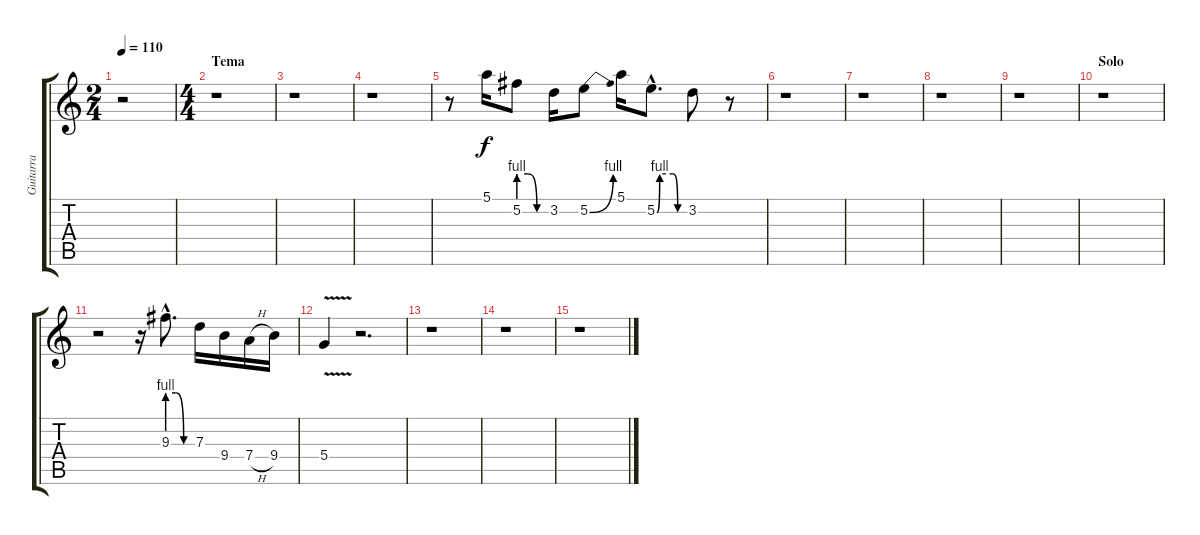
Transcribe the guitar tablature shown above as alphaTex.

\track ("Guitarra" "Guitarra") {instrument electricguitarjazz}
\staff {score tabs}
\tuning (E4 B3 G3 D3 A2 E2) {hide}
\ts (2 4)
\tempo 110
\clef g2
\ks c
r.2{dy f instrument electricguitarjazz} |
\ts (4 4)
\section ("" "Tema")
r.1 |
r.1 |
r.1 |
r.8 5.1.16 5.2{be (custom 0 4 20 4 40 0 60 0)}.8 3.2.16 5.2{be (bend 0 0 60 4)}.8 5.1.16 5.2{be (custom 0 0 6 4 35 4 45 0 60 0) hac}.8{d} 3.2.8 r.8 |
r.1 |
r.1 |
r.1 |
r.1 |
\section ("" "Solo")
r.1 |
r.2{instrument overdrivenguitar} r.16 9.3{be (custom 0 4 20 4 40 0 60 0) hac}.8{d} 7.3.16 9.4.16 7.4{h}.16 9.4.16 |
5.4{v}.4 r.2{d} |
r.1 |
r.1 |
r.1
